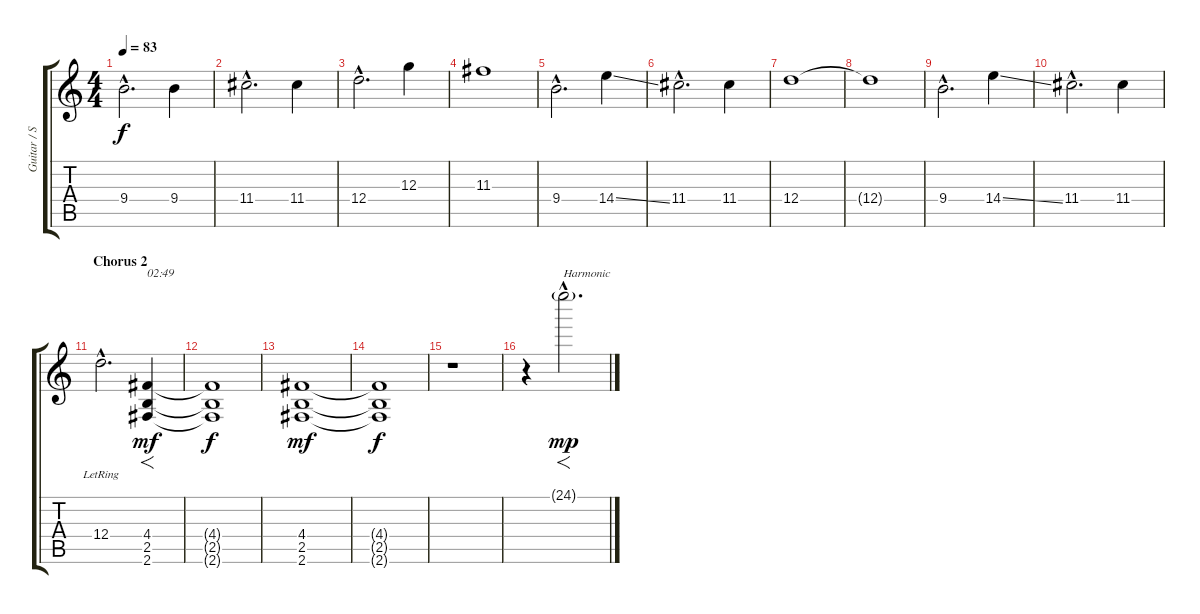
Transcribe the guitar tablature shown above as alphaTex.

\track ("Guitar / Stef Carpenter" "Guitar / S") {instrument electricguitarjazz}
\staff {score tabs}
\tuning (E4 B3 G3 D3 A2 E2) {hide}
\ts (4 4)
\tempo 83
\clef g2
\ks c
9.4{hac}.2{d dy f} 9.4.4 |
11.4{hac}.2{d} 11.4.4 |
12.4{hac}.2{d} 12.3.4 |
11.3.1 |
9.4{hac}.2{d} 14.4{ss}.4 |
11.4{hac}.2{d} 11.4.4 |
12.4.1 |
12.4{t}.1 |
9.4{hac}.2{d} 14.4{ss}.4 |
11.4{hac}.2{d} 11.4.4 |
\section ("" "Chorus 2")
12.4{hac lr}.2{d} (4.4 2.5 2.6).4{f txt "02:49" dy mf volume 12 instrument distortionguitar} |
(4.4{t} 2.5{t} 2.6{t}).1{dy f} |
(4.4 2.5 2.6).1{dy mf} |
(4.4{t} 2.5{t} 2.6{t}).1{dy f} |
r.1 |
r.4 24.1{g hac}.2{f d txt "Harmonic" dy mp}
